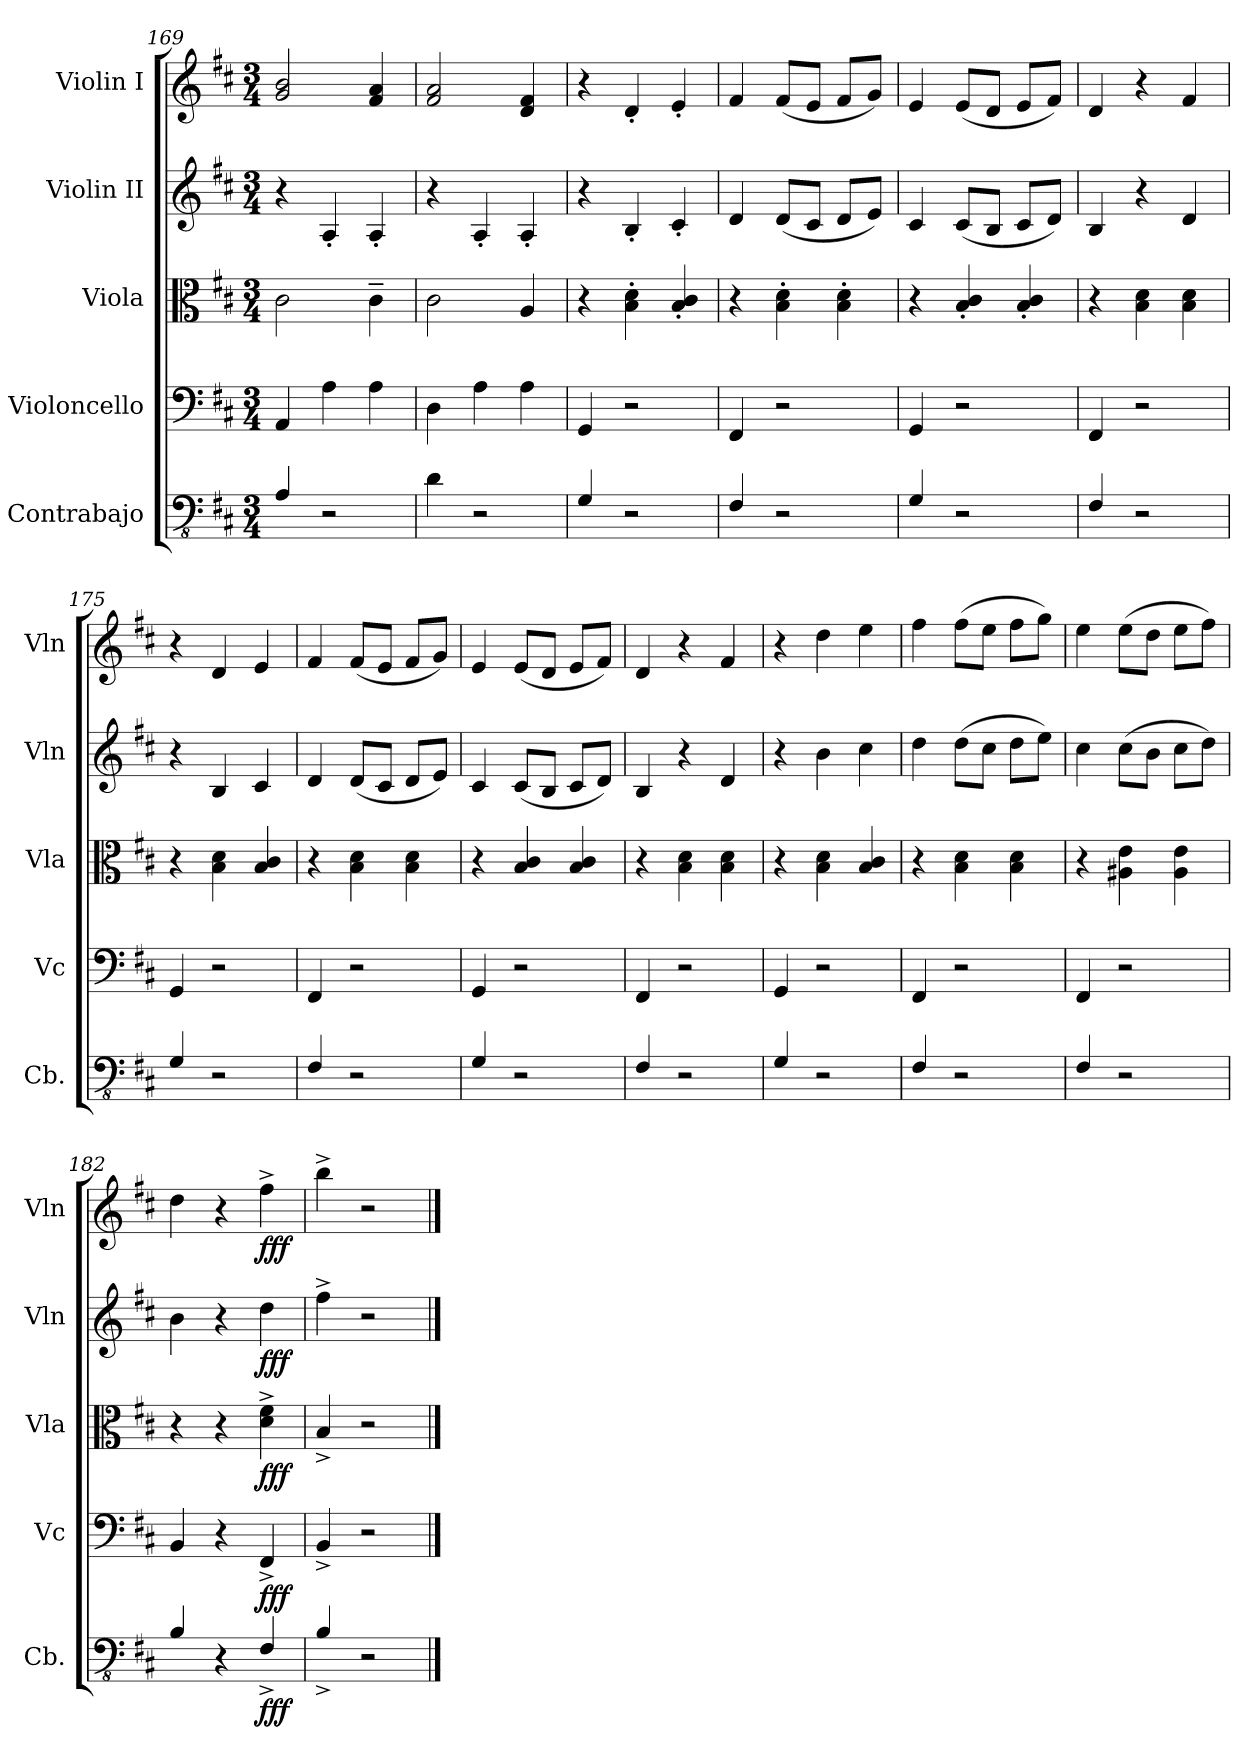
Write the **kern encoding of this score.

**kern	**dynam	**kern	**dynam	**kern	**dynam	**kern	**dynam	**kern	**dynam
*part5	*part5	*part4	*part4	*part3	*part3	*part2	*part2	*part1	*part1
*staff5	*staff5	*staff4	*staff4	*staff3	*staff3	*staff2	*staff2	*staff1	*staff1
*I"Contrabajo	*	*I"Violoncello	*	*I"Viola	*	*I"Violin II	*	*I"Violin I	*
*I'Cb.	*	*I'Vc	*	*I'Vla	*	*I'Vln	*	*I'Vln	*
*clefFv4	*	*clefF4	*	*clefC3	*	*clefG2	*	*clefG2	*
*ITrd7c12	*	*	*	*	*	*	*	*	*
*k[f#c#]	*	*k[f#c#]	*	*k[f#c#]	*	*k[f#c#]	*	*k[f#c#]	*
*M3/4	*	*M3/4	*	*M3/4	*	*M3/4	*	*M3/4	*
=169	=169	=169	=169	=169	=169	=169	=169	=169	=169
4AAA/	.	4AA/	.	2c#\	.	4r	.	2g/ 2b/	.
2r	.	4A\	.	.	.	4A'/	.	.	.
.	.	4A\	.	4c#~\	.	4A'/	.	4f#/ 4a/	.
=170	=170	=170	=170	=170	=170	=170	=170	=170	=170
4DD\	.	4D\	.	2c#\	.	4r	.	2f#/ 2a/	.
2r	.	4A\	.	.	.	4A'/	.	.	.
.	.	4A\	.	4A/	.	4A'/	.	4d/ 4f#/	.
=171	=171	=171	=171	=171	=171	=171	=171	=171	=171
4GGG/	.	4GG/	.	4r	.	4r	.	4r	.
2r	.	2r	.	4B\' 4d\'	.	4B'/	.	4d'/	.
.	.	.	.	4B/' 4c#/'	.	4c#'/	.	4e'/	.
=172	=172	=172	=172	=172	=172	=172	=172	=172	=172
4FFF#/	.	4FF#/	.	4r	.	4d/	.	4f#/	.
2r	.	2r	.	4B\' 4d\'	.	(8d/L	.	(8f#/L	.
.	.	.	.	.	.	8c#/J	.	8e/J	.
.	.	.	.	4B\' 4d\'	.	8d/L	.	8f#/L	.
.	.	.	.	.	.	8e/J)	.	8g/J)	.
=173	=173	=173	=173	=173	=173	=173	=173	=173	=173
4GGG/	.	4GG/	.	4r	.	4c#/	.	4e/	.
2r	.	2r	.	4B/' 4c#/'	.	(8c#/L	.	(8e/L	.
.	.	.	.	.	.	8B/J	.	8d/J	.
.	.	.	.	4B/' 4c#/'	.	8c#/L	.	8e/L	.
.	.	.	.	.	.	8d/J)	.	8f#/J)	.
=174	=174	=174	=174	=174	=174	=174	=174	=174	=174
4FFF#/	.	4FF#/	.	4r	.	4B/	.	4d/	.
2r	.	2r	.	4B\ 4d\	.	4r	.	4r	.
.	.	.	.	4B\ 4d\	.	4d/	.	4f#/	.
=175	=175	=175	=175	=175	=175	=175	=175	=175	=175
4GGG/	.	4GG/	.	4r	.	4r	.	4r	.
2r	.	2r	.	4B\ 4d\	.	4B/	.	4d/	.
.	.	.	.	4B/ 4c#/	.	4c#/	.	4e/	.
!!LO:LB:g=z
=176	=176	=176	=176	=176	=176	=176	=176	=176	=176
4FFF#/	.	4FF#/	.	4r	.	4d/	.	4f#/	.
2r	.	2r	.	4B\ 4d\	.	(8d/L	.	(8f#/L	.
.	.	.	.	.	.	8c#/J	.	8e/J	.
.	.	.	.	4B\ 4d\	.	8d/L	.	8f#/L	.
.	.	.	.	.	.	8e/J)	.	8g/J)	.
=177	=177	=177	=177	=177	=177	=177	=177	=177	=177
4GGG/	.	4GG/	.	4r	.	4c#/	.	4e/	.
2r	.	2r	.	4B/ 4c#/	.	(8c#/L	.	(8e/L	.
.	.	.	.	.	.	8B/J	.	8d/J	.
.	.	.	.	4B/ 4c#/	.	8c#/L	.	8e/L	.
.	.	.	.	.	.	8d/J)	.	8f#/J)	.
=178	=178	=178	=178	=178	=178	=178	=178	=178	=178
4FFF#/	.	4FF#/	.	4r	.	4B/	.	4d/	.
2r	.	2r	.	4B\ 4d\	.	4r	.	4r	.
.	.	.	.	4B\ 4d\	.	4d/	.	4f#/	.
=179	=179	=179	=179	=179	=179	=179	=179	=179	=179
4GGG/	.	4GG/	.	4r	.	4r	.	4r	.
2r	.	2r	.	4B\ 4d\	.	4b\	.	4dd\	.
.	.	.	.	4B/ 4c#/	.	4cc#\	.	4ee\	.
=180	=180	=180	=180	=180	=180	=180	=180	=180	=180
4FFF#/	.	4FF#/	.	4r	.	4dd\	.	4ff#\	.
2r	.	2r	.	4B\ 4d\	.	(8dd\L	.	(8ff#\L	.
.	.	.	.	.	.	8cc#\J	.	8ee\J	.
.	.	.	.	4B\ 4d\	.	8dd\L	.	8ff#\L	.
.	.	.	.	.	.	8ee\J)	.	8gg\J)	.
=181	=181	=181	=181	=181	=181	=181	=181	=181	=181
4FFF#/	.	4FF#/	.	4r	.	4cc#\	.	4ee\	.
2r	.	2r	.	4A#X\ 4e\	.	(8cc#\L	.	(8ee\L	.
.	.	.	.	.	.	8b\J	.	8dd\J	.
.	.	.	.	4A#\ 4e\	.	8cc#\L	.	8ee\L	.
.	.	.	.	.	.	8dd\J)	.	8ff#\J)	.
=182	=182	=182	=182	=182	=182	=182	=182	=182	=182
4BBB/	.	4BB/	.	4r	.	4b\	.	4dd\	.
4r	.	4r	.	4r	.	4r	.	4r	.
!	!LO:DY:b	!	!LO:DY:b	!	!LO:DY:b	!	!LO:DY:b	!	!LO:DY:b
4FFF#^/	fff	4FF#^/	fff	4d\^ 4f#\^	fff	4dd\	fff	4ff#^\	fff
=183	=183	=183	=183	=183	=183	=183	=183	=183	=183
4BBB^/	.	4BB^/	.	4B^/	.	4ff#^\	.	4bb^\	.
2r	.	2r	.	2r	.	2r	.	2r	.
==	==	==	==	==	==	==	==	==	==
*-	*-	*-	*-	*-	*-	*-	*-	*-	*-
